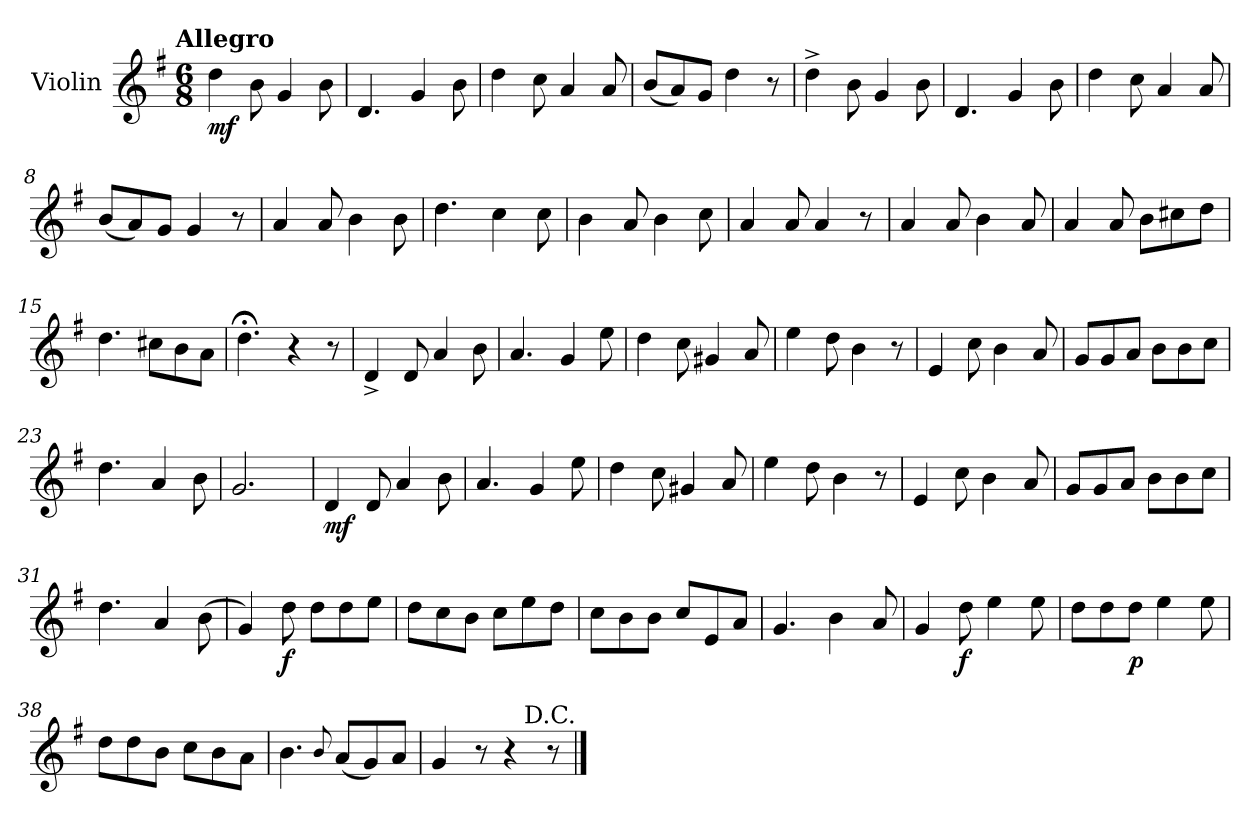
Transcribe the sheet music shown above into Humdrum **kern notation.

**kern	**dynam
*part1	*part1
*staff1	*staff1
*I"Violin	*
*I'Vln.	*
*clefG2	*
*k[f#]	*
!!LO:TX:omd:t=Allegro
*M6/8	*
*MM144	*
=1	=1
!	!LO:DY:b
4dd\	mf
8b\	.
4g/	.
8b\	.
=2	=2
4.d/	.
4g/	.
8b\	.
=3	=3
4dd\	.
8cc\	.
4a/	.
8a/	.
=4	=4
(<8b/L	.
8a/)	.
8g/J	.
4dd\	.
8r	.
=5	=5
4dd^\	.
8b\	.
4g/	.
8b\	.
=6	=6
4.d/	.
4g/	.
8b\	.
=7	=7
4dd\	.
8cc\	.
4a/	.
8a/	.
!!LO:LB:g=z
=8	=8
(<8b/L	.
8a/)	.
8g/J	.
4g/	.
8r	.
=9	=9
4a/	.
8a/	.
4b\	.
8b\	.
=10	=10
4.dd\	.
4cc\	.
8cc\	.
=11	=11
4b\	.
8a/	.
4b\	.
8cc\	.
=12	=12
4a/	.
8a/	.
4a/	.
8r	.
=13	=13
4a/	.
8a/	.
4b\	.
8a/	.
=14	=14
4a/	.
8a/	.
8b\L	.
8cc#X\	.
8dd\J	.
!!LO:LB:g=z
=15	=15
4.dd\	.
8cc#X\L	.
8b\	.
8a\J	.
=16	=16
4.dd;<\	.
4r	.
8r	.
=17	=17
*MM120	*
4d^/	.
8d/	.
4a/	.
8b\	.
=18	=18
4.a/	.
4g/	.
8ee\	.
=19	=19
4dd\	.
8cc\	.
4g#X/	.
8a/	.
=20	=20
4ee\	.
8dd\	.
4b\	.
8r	.
=21	=21
4e/	.
8cc\	.
4b\	.
8a/	.
!!LO:LB:g=z
=22	=22
8g/L	.
8g/	.
8a/J	.
8b\L	.
8b\	.
8cc\J	.
=23	=23
4.dd\	.
4a/	.
8b\	.
=24	=24
2.g/	.
=25	=25
!	!LO:DY:b
4d/	mf
8d/	.
4a/	.
8b\	.
=26	=26
4.a/	.
4g/	.
8ee\	.
=27	=27
4dd\	.
8cc\	.
4g#X/	.
8a/	.
=28	=28
4ee\	.
8dd\	.
4b\	.
8r	.
!!LO:LB:g=z
=29	=29
4e/	.
8cc\	.
4b\	.
8a/	.
=30	=30
8g/L	.
8g/	.
8a/J	.
8b\L	.
8b\	.
8cc\J	.
=31	=31
4.dd\	.
4a/	.
(>8b\	.
=32	=32
4g/)	.
!	!LO:DY:b
8dd\	f
8dd\L	.
8dd\	.
8ee\J	.
=33	=33
8dd\L	.
8cc\	.
8b\J	.
8cc\L	.
8ee\	.
8dd\J	.
=34	=34
8cc\L	.
8b\	.
8b\J	.
8cc/L	.
8e/	.
8a/J	.
=35	=35
4.g/	.
4b\	.
8a/	.
!!LO:LB:g=z
=36	=36
4g/	.
!	!LO:DY:b
8dd\	f
4ee\	.
8ee\	.
=37	=37
8dd\L	.
8dd\	.
!	!LO:DY:b
8dd\J	p
4ee\	.
8ee\	.
=38	=38
8dd\L	.
8dd\	.
8b\J	.
8cc\L	.
8b\	.
8a\J	.
=39	=39
4.b\	.
8qqb/	.
(<8a/L	.
8g/)	.
8a/J	.
=40	=40
4g/	.
8r	.
4r	.
8r	.
!LO:TX:a:rj:t=D.C.	!
==	==
*-	*-
